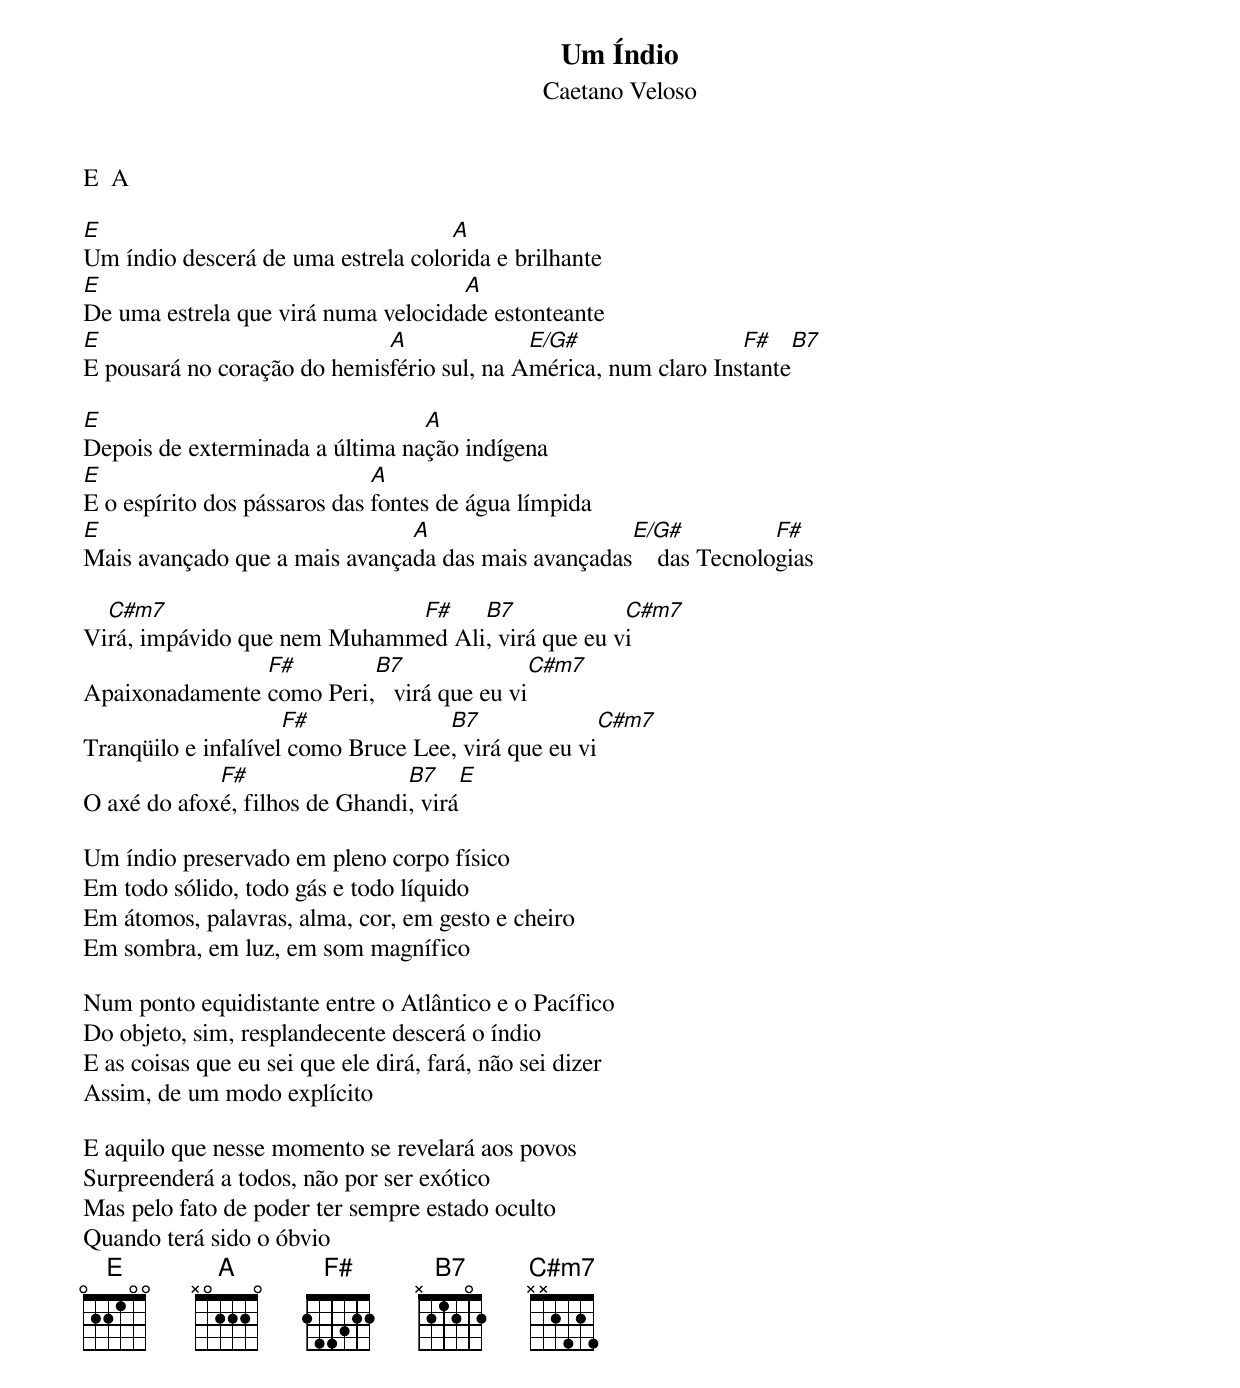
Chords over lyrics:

Um Índio
Caetano Veloso

E  A

E                                   A
Um índio descerá de uma estrela colorida e brilhante
E                                    A
De uma estrela que virá numa velocidade estonteante
E                            A              E/G#                 F#   B7
E pousará no coração do hemisfério sul, na América, num claro Instante

E                                A
Depois de exterminada a última nação indígena
E                             A
E o espírito dos pássaros das fontes de água límpida
E                              A                    E/G#           F#
Mais avançado que a mais avançada das mais avançadas    das Tecnologias

  C#m7                       F#    B7             C#m7
Virá, impávido que nem Muhammed Ali, virá que eu vi
                F#        B7                C#m7
Apaixonadamente como Peri,   virá que eu vi
                     F#             B7              C#m7
Tranqüilo e infalível como Bruce Lee, virá que eu vi
             F#                 B7     E
O axé do afoxé, filhos de Ghandi, virá

Um índio preservado em pleno corpo físico
Em todo sólido, todo gás e todo líquido
Em átomos, palavras, alma, cor, em gesto e cheiro
Em sombra, em luz, em som magnífico

Num ponto equidistante entre o Atlântico e o Pacífico
Do objeto, sim, resplandecente descerá o índio
E as coisas que eu sei que ele dirá, fará, não sei dizer
Assim, de um modo explícito

E aquilo que nesse momento se revelará aos povos
Surpreenderá a todos, não por ser exótico
Mas pelo fato de poder ter sempre estado oculto
Quando terá sido o óbvio
